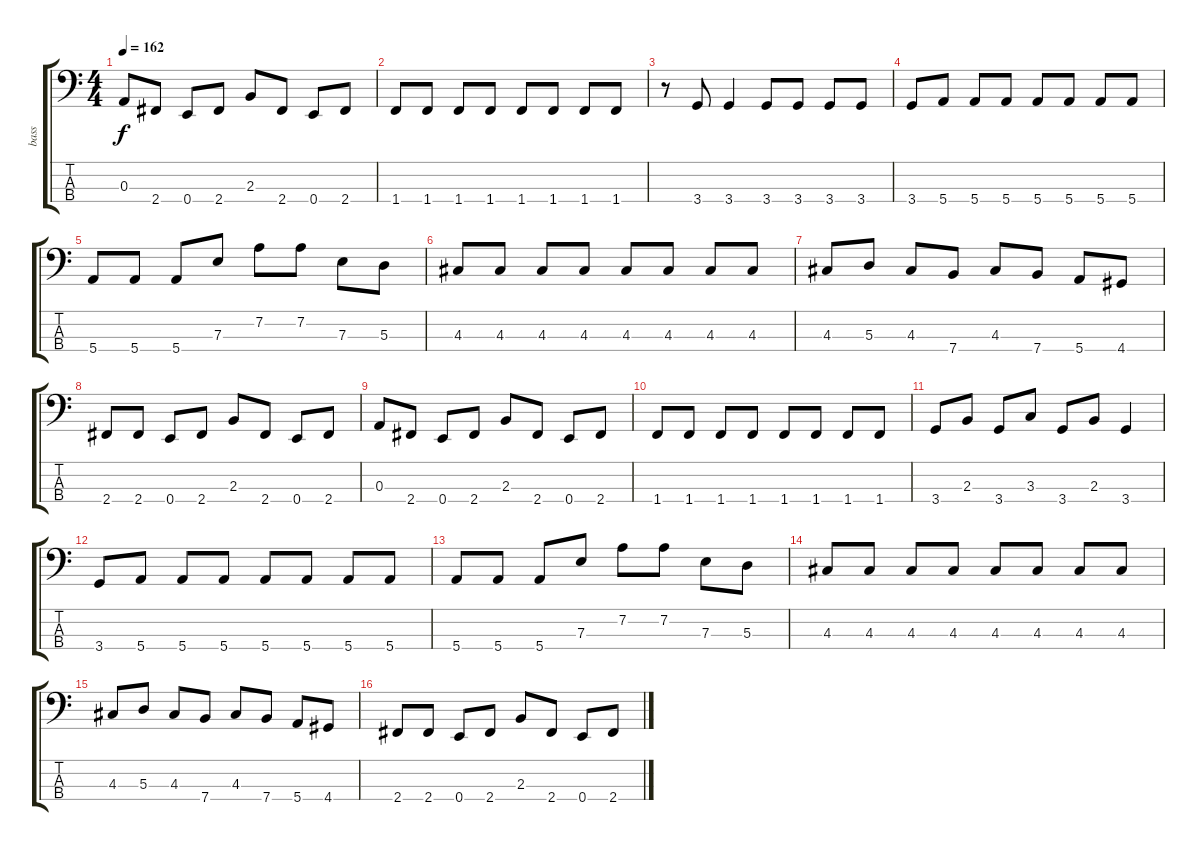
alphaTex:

\track ("bass" "bass") {instrument electricbasspick}
\staff {score tabs}
\tuning (G2 D2 A1 E1) {hide}
\ts (4 4)
\tempo 162
\clef f4
\ks c
0.3.8{dy f} 2.4.8 0.4.8 2.4.8 2.3.8 2.4.8 0.4.8 2.4.8 |
1.4.8 1.4.8 1.4.8 1.4.8 1.4.8 1.4.8 1.4.8 1.4.8 |
r.8 3.4.8 3.4.4 3.4.8 3.4.8 3.4.8 3.4.8 |
3.4.8 5.4.8 5.4.8 5.4.8 5.4.8 5.4.8 5.4.8 5.4.8 |
5.4.8 5.4.8 5.4.8 7.3.8 7.2.8 7.2.8 7.3.8 5.3.8 |
4.3.8 4.3.8 4.3.8 4.3.8 4.3.8 4.3.8 4.3.8 4.3.8 |
4.3.8 5.3.8 4.3.8 7.4.8 4.3.8 7.4.8 5.4.8 4.4.8 |
2.4.8 2.4.8 0.4.8 2.4.8 2.3.8 2.4.8 0.4.8 2.4.8 |
0.3.8 2.4.8 0.4.8 2.4.8 2.3.8 2.4.8 0.4.8 2.4.8 |
1.4.8 1.4.8 1.4.8 1.4.8 1.4.8 1.4.8 1.4.8 1.4.8 |
3.4.8 2.3.8 3.4.8 3.3.8 3.4.8 2.3.8 3.4.4 |
3.4.8 5.4.8 5.4.8 5.4.8 5.4.8 5.4.8 5.4.8 5.4.8 |
5.4.8 5.4.8 5.4.8 7.3.8 7.2.8 7.2.8 7.3.8 5.3.8 |
4.3.8 4.3.8 4.3.8 4.3.8 4.3.8 4.3.8 4.3.8 4.3.8 |
4.3.8 5.3.8 4.3.8 7.4.8 4.3.8 7.4.8 5.4.8 4.4.8 |
2.4.8 2.4.8 0.4.8 2.4.8 2.3.8 2.4.8 0.4.8 2.4.8
